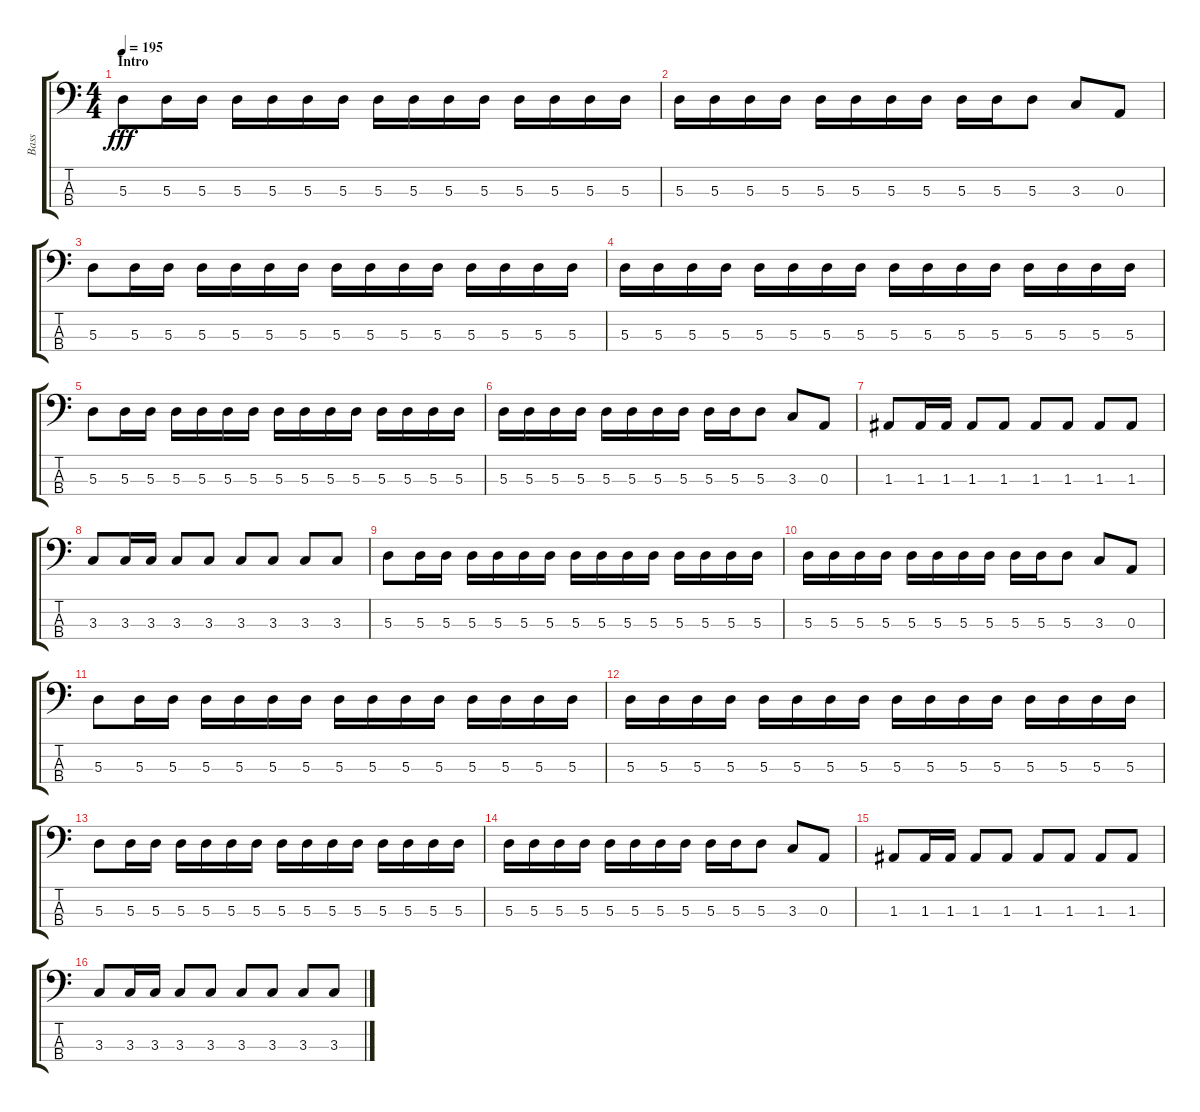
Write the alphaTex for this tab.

\track ("Bass" "Bass") {instrument electricbassfinger}
\staff {score tabs}
\tuning (G2 D2 A1 E1) {hide}
\ts (4 4)
\section ("" "Intro")
\tempo 195
\clef f4
\ks c
5.3.8{dy fff instrument electricbassfinger} 5.3.16 5.3.16 5.3.16 5.3.16 5.3.16 5.3.16 5.3.16 5.3.16 5.3.16 5.3.16 5.3.16 5.3.16 5.3.16 5.3.16 |
5.3.16 5.3.16 5.3.16 5.3.16 5.3.16 5.3.16 5.3.16 5.3.16 5.3.16 5.3.16 5.3.8 3.3.8 0.3.8 |
5.3.8 5.3.16 5.3.16 5.3.16 5.3.16 5.3.16 5.3.16 5.3.16 5.3.16 5.3.16 5.3.16 5.3.16 5.3.16 5.3.16 5.3.16 |
5.3.16 5.3.16 5.3.16 5.3.16 5.3.16 5.3.16 5.3.16 5.3.16 5.3.16 5.3.16 5.3.16 5.3.16 5.3.16 5.3.16 5.3.16 5.3.16 |
5.3.8 5.3.16 5.3.16 5.3.16 5.3.16 5.3.16 5.3.16 5.3.16 5.3.16 5.3.16 5.3.16 5.3.16 5.3.16 5.3.16 5.3.16 |
5.3.16 5.3.16 5.3.16 5.3.16 5.3.16 5.3.16 5.3.16 5.3.16 5.3.16 5.3.16 5.3.8 3.3.8 0.3.8 |
1.3.8 1.3.16 1.3.16 1.3.8 1.3.8 1.3.8 1.3.8 1.3.8 1.3.8 |
3.3.8 3.3.16 3.3.16 3.3.8 3.3.8 3.3.8 3.3.8 3.3.8 3.3.8 |
5.3.8 5.3.16 5.3.16 5.3.16 5.3.16 5.3.16 5.3.16 5.3.16 5.3.16 5.3.16 5.3.16 5.3.16 5.3.16 5.3.16 5.3.16 |
5.3.16 5.3.16 5.3.16 5.3.16 5.3.16 5.3.16 5.3.16 5.3.16 5.3.16 5.3.16 5.3.8 3.3.8 0.3.8 |
5.3.8 5.3.16 5.3.16 5.3.16 5.3.16 5.3.16 5.3.16 5.3.16 5.3.16 5.3.16 5.3.16 5.3.16 5.3.16 5.3.16 5.3.16 |
5.3.16 5.3.16 5.3.16 5.3.16 5.3.16 5.3.16 5.3.16 5.3.16 5.3.16 5.3.16 5.3.16 5.3.16 5.3.16 5.3.16 5.3.16 5.3.16 |
5.3.8 5.3.16 5.3.16 5.3.16 5.3.16 5.3.16 5.3.16 5.3.16 5.3.16 5.3.16 5.3.16 5.3.16 5.3.16 5.3.16 5.3.16 |
5.3.16 5.3.16 5.3.16 5.3.16 5.3.16 5.3.16 5.3.16 5.3.16 5.3.16 5.3.16 5.3.8 3.3.8 0.3.8 |
1.3.8 1.3.16 1.3.16 1.3.8 1.3.8 1.3.8 1.3.8 1.3.8 1.3.8 |
3.3.8 3.3.16 3.3.16 3.3.8 3.3.8 3.3.8 3.3.8 3.3.8 3.3.8
